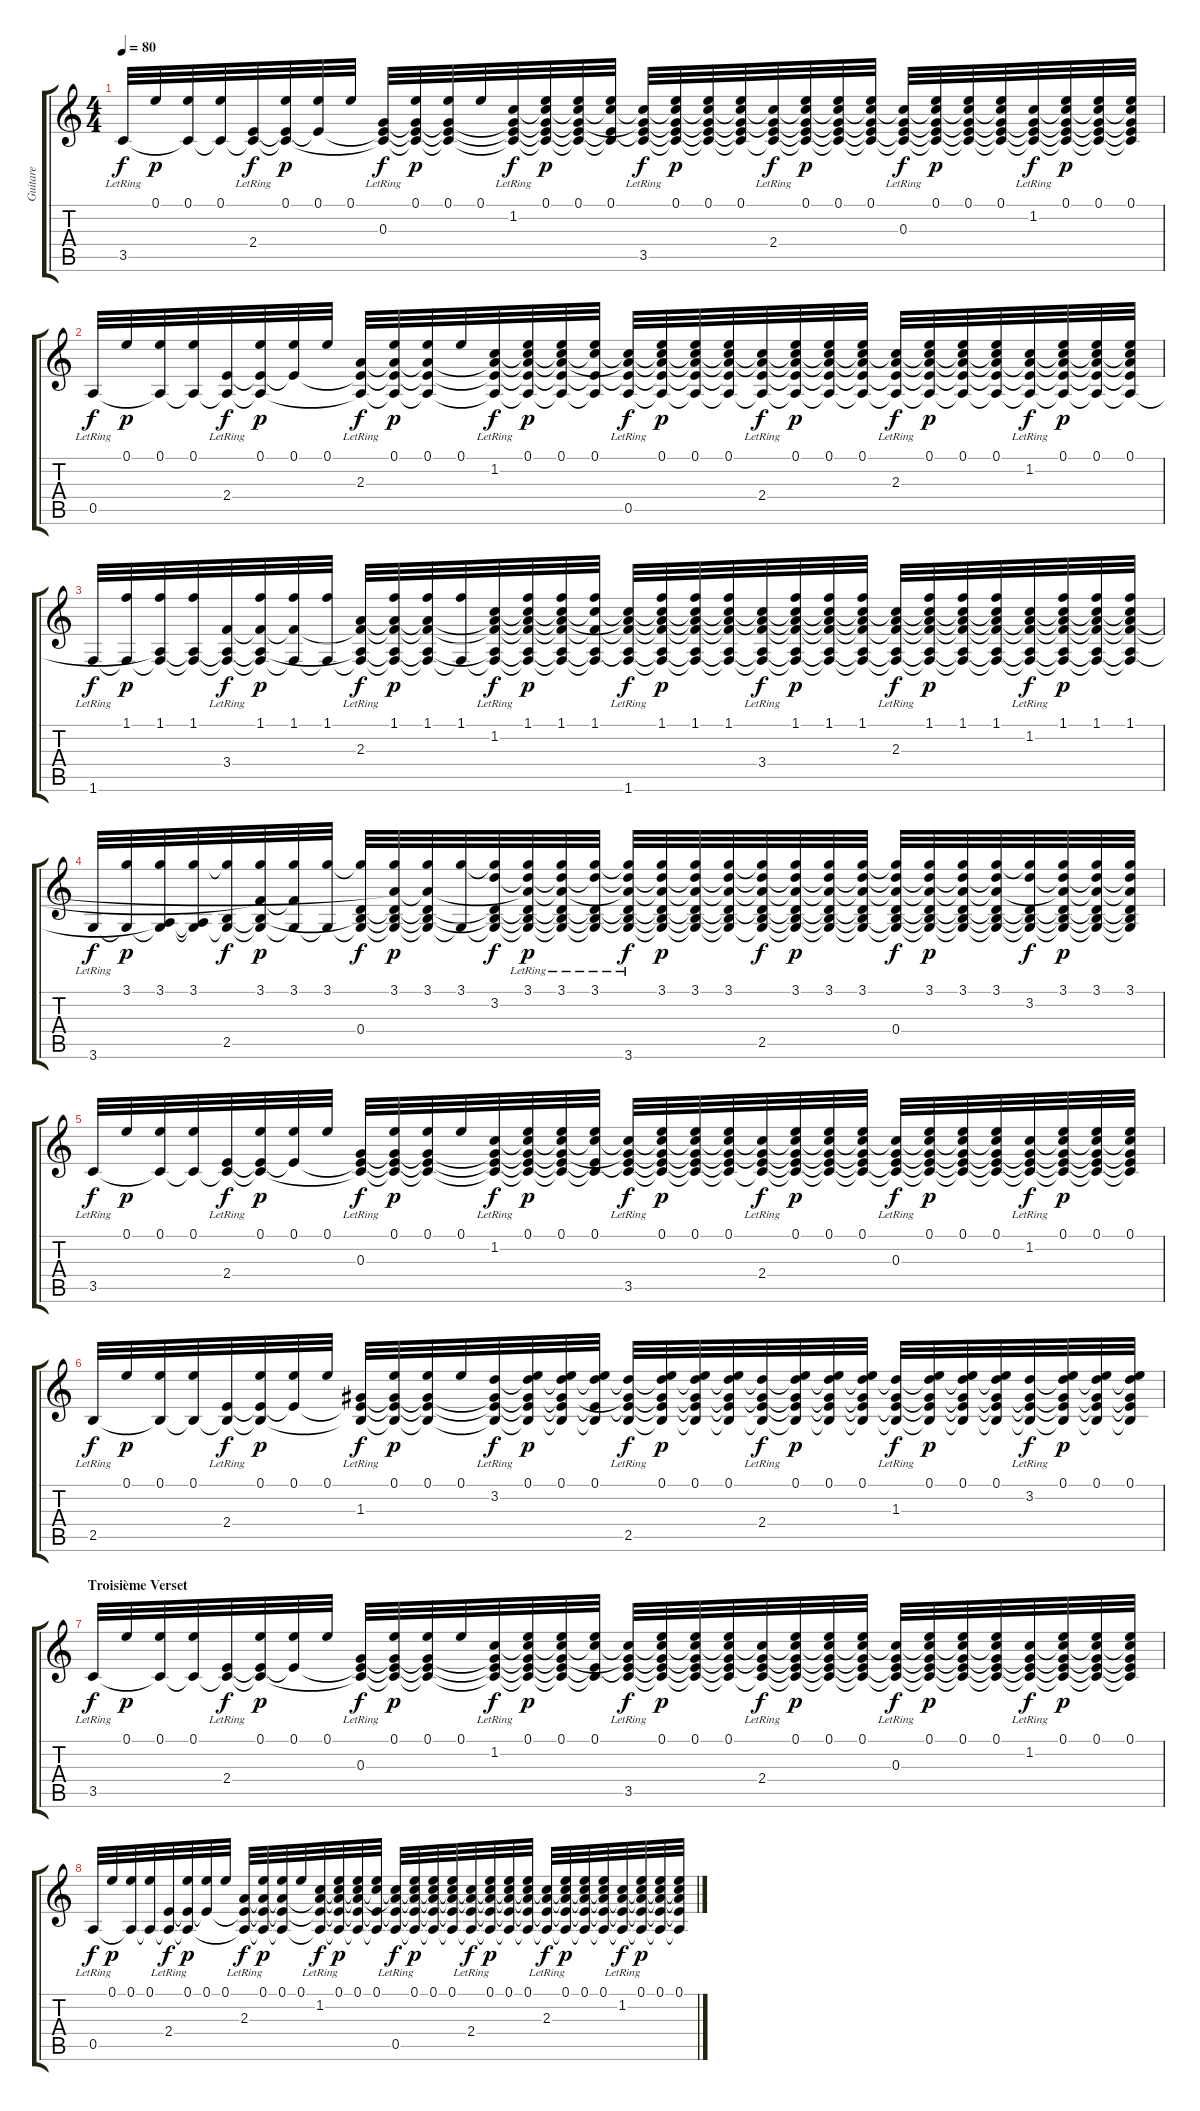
\track ("Guitare" "Guitare") {instrument acousticguitarnylon}
\staff {score tabs}
\tuning (E4 B3 G3 D3 A2 E2) {hide}
\ts (4 4)
\tempo 80
\clef g2
\ks c
3.5{lr}.32{dy f} 0.1.32{dy p} (0.1 3.5{t}).32 (0.1 3.5{t}).32 (2.4{lr} 3.5{t}).32{dy f} (0.1 2.4{t} 3.5{t}).32{dy p} (0.1 2.4{t}).32 0.1.32 (0.3{lr} 2.4{t} 3.5{t}).32{dy f} (0.1 0.3{t} 2.4{t} 3.5{t}).32{dy p} (0.1 0.3{t} 2.4{t} 3.5{t}).32 0.1.32 (1.2{lr} 0.3{t} 2.4{t} 3.5{t}).32{dy f} (0.1 1.2{t} 0.3{t} 2.4{t} 3.5{t}).32{dy p} (0.1 1.2{t} 0.3{t} 2.4{t} 3.5{t}).32 (0.1 1.2{t} 2.4{t} 3.5{t}).32 (1.2{t} 0.3{t} 2.4{t} 3.5{lr}).32{dy f} (0.1 1.2{t} 0.3{t} 2.4{t} 3.5{t}).32{dy p} (0.1 1.2{t} 0.3{t} 2.4{t} 3.5{t}).32 (0.1 1.2{t} 0.3{t} 2.4{t} 3.5{t}).32 (1.2{t} 0.3{t} 2.4{lr} 3.5{t}).32{dy f} (0.1 1.2{t} 0.3{t} 2.4{t} 3.5{t}).32{dy p} (0.1 1.2{t} 0.3{t} 2.4{t} 3.5{t}).32 (0.1 1.2{t} 0.3{t} 2.4{t} 3.5{t}).32 (1.2{t} 0.3{lr} 2.4{t} 3.5{t}).32{dy f} (0.1 1.2{t} 0.3{t} 2.4{t} 3.5{t}).32{dy p} (0.1 1.2{t} 0.3{t} 2.4{t} 3.5{t}).32 (0.1 1.2{t} 0.3{t} 2.4{t} 3.5{t}).32 (1.2{lr} 0.3{t} 2.4{t} 3.5{t}).32{dy f} (0.1 1.2{t} 0.3{t} 2.4{t} 3.5{t}).32{dy p} (0.1 1.2{t} 0.3{t} 2.4{t} 3.5{t}).32 (0.1 1.2{t} 0.3{t} 2.4{t} 3.5{t}).32 |
0.5{lr}.32{dy f} 0.1.32{dy p} (0.1 0.5{t}).32 (0.1 0.5{t}).32 (2.4{lr} 0.5{t}).32{dy f} (0.1 2.4{t} 0.5{t}).32{dy p} (0.1 2.4{t}).32 0.1.32 (2.3{lr} 2.4{t} 0.5{t}).32{dy f} (0.1 2.3{t} 2.4{t} 0.5{t}).32{dy p} (0.1 2.3{t} 2.4{t} 0.5{t}).32 0.1.32 (1.2{lr} 2.3{t} 2.4{t} 0.5{t}).32{dy f} (0.1 1.2{t} 2.3{t} 2.4{t} 0.5{t}).32{dy p} (0.1 1.2{t} 2.3{t} 2.4{t} 0.5{t}).32 (0.1 1.2{t} 2.4{t} 0.5{t}).32 (1.2{t} 2.3{t} 2.4{t} 0.5{lr}).32{dy f} (0.1 1.2{t} 2.3{t} 2.4{t} 0.5{t}).32{dy p} (0.1 1.2{t} 2.3{t} 2.4{t} 0.5{t}).32 (0.1 1.2{t} 2.3{t} 2.4{t} 0.5{t}).32 (1.2{t} 2.3{t} 2.4{lr} 0.5{t}).32{dy f} (0.1 1.2{t} 2.3{t} 2.4{t} 0.5{t}).32{dy p} (0.1 1.2{t} 2.3{t} 2.4{t} 0.5{t}).32 (0.1 1.2{t} 2.3{t} 2.4{t} 0.5{t}).32 (1.2{t} 2.3{lr} 2.4{t} 0.5{t}).32{dy f} (0.1 1.2{t} 2.3{t} 2.4{t} 0.5{t}).32{dy p} (0.1 1.2{t} 2.3{t} 2.4{t} 0.5{t}).32 (0.1 1.2{t} 2.3{t} 2.4{t} 0.5{t}).32 (1.2{lr} 2.3{t} 2.4{t} 0.5{t}).32{dy f} (0.1 1.2{t} 2.3{t} 2.4{t} 0.5{t}).32{dy p} (0.1 1.2{t} 2.3{t} 2.4{t} 0.5{t}).32 (0.1 1.2{t} 2.3{t} 2.4{t} 0.5{t}).32 |
1.6{lr}.32{dy f} (1.1 1.6{t}).32{dy p} (1.1 0.5{t} 1.6{t}).32 (1.1 0.5{t} 1.6{t}).32 (3.4{lr} 0.5{t} 1.6{t}).32{dy f} (1.1 3.4{t} 0.5{t} 1.6{t}).32{dy p} (1.1 3.4{t} 1.6{t}).32 (1.1 1.6{t}).32 (2.3{lr} 3.4{t} 0.5{t} 1.6{t}).32{dy f} (1.1 2.3{t} 3.4{t} 0.5{t} 1.6{t}).32{dy p} (1.1 2.3{t} 3.4{t} 0.5{t} 1.6{t}).32 (1.1 1.6{t}).32 (1.2{lr} 2.3{t} 3.4{t} 0.5{t} 1.6{t}).32{dy f} (1.1 1.2{t} 2.3{t} 3.4{t} 0.5{t} 1.6{t}).32{dy p} (1.1 1.2{t} 2.3{t} 3.4{t} 0.5{t} 1.6{t}).32 (1.1 1.2{t} 3.4{t} 0.5{t} 1.6{t}).32 (1.2{t} 2.3{t} 3.4{t} 0.5{t} 1.6{lr}).32{dy f} (1.1 1.2{t} 2.3{t} 3.4{t} 0.5{t} 1.6{t}).32{dy p} (1.1 1.2{t} 2.3{t} 3.4{t} 0.5{t} 1.6{t}).32 (1.1 1.2{t} 2.3{t} 3.4{t} 0.5{t} 1.6{t}).32 (1.2{t} 2.3{t} 3.4{lr} 0.5{t} 1.6{t}).32{dy f} (1.1 1.2{t} 2.3{t} 3.4{t} 0.5{t} 1.6{t}).32{dy p} (1.1 1.2{t} 2.3{t} 3.4{t} 0.5{t} 1.6{t}).32 (1.1 1.2{t} 2.3{t} 3.4{t} 0.5{t} 1.6{t}).32 (1.2{t} 2.3{lr} 3.4{t} 0.5{t} 1.6{t}).32{dy f} (1.1 1.2{t} 2.3{t} 3.4{t} 0.5{t} 1.6{t}).32{dy p} (1.1 1.2{t} 2.3{t} 3.4{t} 0.5{t} 1.6{t}).32 (1.1 1.2{t} 2.3{t} 3.4{t} 0.5{t} 1.6{t}).32 (1.2{lr} 2.3{t} 3.4{t} 0.5{t} 1.6{t}).32{dy f} (1.1 1.2{t} 2.3{t} 3.4{t} 0.5{t} 1.6{t}).32{dy p} (1.1 1.2{t} 2.3{t} 3.4{t} 0.5{t} 1.6{t}).32 (1.1 1.2{t} 2.3{t} 3.4{t} 0.5{t} 1.6{t}).32 |
3.6{lr}.32{dy f} (3.1 3.6{t}).32{dy p} (3.1 0.5{t} 3.6{t}).32 (3.1 0.5{t} 3.6{t}).32 (3.1{t} 2.5 3.6{t}).32{dy f} (3.1 3.4{t} 2.5{t} 3.6{t}).32{dy p} (3.1 3.4{t} 3.6{t}).32 (3.1 3.6{t}).32 (3.1{t} 0.4 2.5{t} 3.6{t}).32{dy f} (3.1 2.3{t} 0.4{t} 2.5{t} 3.6{t}).32{dy p} (3.1 2.3{t} 0.4{t} 2.5{t} 3.6{t}).32 (3.1 3.6{t}).32 (3.1{t} 3.2 0.4{t} 2.5{t} 3.6{t}).32{dy f} (3.1{lr} 3.2{t} 2.3{t} 0.4{t} 2.5{t} 3.6{t}).32{dy p} (3.1{lr} 3.2{t} 2.3{t} 0.4{t} 2.5{t} 3.6{t}).32 (3.1{lr} 3.2{t} 0.4{t} 2.5{t} 3.6{t}).32 (3.1{t} 3.2{t} 2.3{t} 0.4{t} 2.5{t} 3.6{lr}).32{dy f} (3.1 3.2{t} 2.3{t} 0.4{t} 2.5{t} 3.6{t}).32{dy p} (3.1 3.2{t} 2.3{t} 0.4{t} 2.5{t} 3.6{t}).32 (3.1 3.2{t} 2.3{t} 0.4{t} 2.5{t} 3.6{t}).32 (3.1{t} 3.2{t} 2.3{t} 0.4{t} 2.5 3.6{t}).32{dy f} (3.1 3.2{t} 2.3{t} 0.4{t} 2.5{t} 3.6{t}).32{dy p} (3.1 3.2{t} 2.3{t} 0.4{t} 2.5{t} 3.6{t}).32 (3.1 3.2{t} 2.3{t} 0.4{t} 2.5{t} 3.6{t}).32 (3.1{t} 3.2{t} 2.3{t} 0.4 2.5{t} 3.6{t}).32{dy f} (3.1 3.2{t} 2.3{t} 0.4{t} 2.5{t} 3.6{t}).32{dy p} (3.1 3.2{t} 2.3{t} 0.4{t} 2.5{t} 3.6{t}).32 (3.1 3.2{t} 2.3{t} 0.4{t} 2.5{t} 3.6{t}).32 (3.1{t} 3.2 0.4{t} 2.5{t} 3.6{t}).32{dy f} (3.1 3.2{t} 2.3{t} 0.4{t} 2.5{t} 3.6{t}).32{dy p} (3.1 3.2{t} 2.3{t} 0.4{t} 2.5{t} 3.6{t}).32 (3.1 3.2{t} 2.3{t} 0.4{t} 2.5{t} 3.6{t}).32 |
3.5{lr}.32{dy f} 0.1.32{dy p} (0.1 3.5{t}).32 (0.1 3.5{t}).32 (2.4{lr} 3.5{t}).32{dy f} (0.1 2.4{t} 3.5{t}).32{dy p} (0.1 2.4{t}).32 0.1.32 (0.3{lr} 2.4{t} 3.5{t}).32{dy f} (0.1 0.3{t} 2.4{t} 3.5{t}).32{dy p} (0.1 0.3{t} 2.4{t} 3.5{t}).32 0.1.32 (1.2{lr} 0.3{t} 2.4{t} 3.5{t}).32{dy f} (0.1 1.2{t} 0.3{t} 2.4{t} 3.5{t}).32{dy p} (0.1 1.2{t} 0.3{t} 2.4{t} 3.5{t}).32 (0.1 1.2{t} 2.4{t} 3.5{t}).32 (1.2{t} 0.3{t} 2.4{t} 3.5{lr}).32{dy f} (0.1 1.2{t} 0.3{t} 2.4{t} 3.5{t}).32{dy p} (0.1 1.2{t} 0.3{t} 2.4{t} 3.5{t}).32 (0.1 1.2{t} 0.3{t} 2.4{t} 3.5{t}).32 (1.2{t} 0.3{t} 2.4{lr} 3.5{t}).32{dy f} (0.1 1.2{t} 0.3{t} 2.4{t} 3.5{t}).32{dy p} (0.1 1.2{t} 0.3{t} 2.4{t} 3.5{t}).32 (0.1 1.2{t} 0.3{t} 2.4{t} 3.5{t}).32 (1.2{t} 0.3{lr} 2.4{t} 3.5{t}).32{dy f} (0.1 1.2{t} 0.3{t} 2.4{t} 3.5{t}).32{dy p} (0.1 1.2{t} 0.3{t} 2.4{t} 3.5{t}).32 (0.1 1.2{t} 0.3{t} 2.4{t} 3.5{t}).32 (1.2{lr} 0.3{t} 2.4{t} 3.5{t}).32{dy f} (0.1 1.2{t} 0.3{t} 2.4{t} 3.5{t}).32{dy p} (0.1 1.2{t} 0.3{t} 2.4{t} 3.5{t}).32 (0.1 1.2{t} 0.3{t} 2.4{t} 3.5{t}).32 |
2.5{lr}.32{dy f} 0.1.32{dy p} (0.1 2.5{t}).32 (0.1 2.5{t}).32 (2.4{lr} 2.5{t}).32{dy f} (0.1 2.4{t} 2.5{t}).32{dy p} (0.1 2.4{t}).32 0.1.32 (1.3{lr} 2.4{t} 2.5{t}).32{dy f} (0.1 1.3{t} 2.4{t} 2.5{t}).32{dy p} (0.1 1.3{t} 2.4{t} 2.5{t}).32 0.1.32 (3.2{lr} 1.3{t} 2.4{t} 2.5{t}).32{dy f} (0.1 3.2{t} 1.3{t} 2.4{t} 2.5{t}).32{dy p} (0.1 3.2{t} 1.3{t} 2.4{t} 2.5{t}).32 (0.1 3.2{t} 2.4{t} 2.5{t}).32 (3.2{t} 1.3{t} 2.4{t} 2.5{lr}).32{dy f} (0.1 3.2{t} 1.3{t} 2.4{t} 2.5{t}).32{dy p} (0.1 3.2{t} 1.3{t} 2.4{t} 2.5{t}).32 (0.1 3.2{t} 1.3{t} 2.4{t} 2.5{t}).32 (3.2{t} 1.3{t} 2.4{lr} 2.5{t}).32{dy f} (0.1 3.2{t} 1.3{t} 2.4{t} 2.5{t}).32{dy p} (0.1 3.2{t} 1.3{t} 2.4{t} 2.5{t}).32 (0.1 3.2{t} 1.3{t} 2.4{t} 2.5{t}).32 (3.2{t} 1.3{lr} 2.4{t} 2.5{t}).32{dy f} (0.1 3.2{t} 1.3{t} 2.4{t} 2.5{t}).32{dy p} (0.1 3.2{t} 1.3{t} 2.4{t} 2.5{t}).32 (0.1 3.2{t} 1.3{t} 2.4{t} 2.5{t}).32 (3.2{lr} 1.3{t} 2.4{t} 2.5{t}).32{dy f} (0.1 3.2{t} 1.3{t} 2.4{t} 2.5{t}).32{dy p} (0.1 3.2{t} 1.3{t} 2.4{t} 2.5{t}).32 (0.1 3.2{t} 1.3{t} 2.4{t} 2.5{t}).32 |
\section ("" "Troisième Verset")
3.5{lr}.32{dy f} 0.1.32{dy p} (0.1 3.5{t}).32 (0.1 3.5{t}).32 (2.4{lr} 3.5{t}).32{dy f} (0.1 2.4{t} 3.5{t}).32{dy p} (0.1 2.4{t}).32 0.1.32 (0.3{lr} 2.4{t} 3.5{t}).32{dy f} (0.1 0.3{t} 2.4{t} 3.5{t}).32{dy p} (0.1 0.3{t} 2.4{t} 3.5{t}).32 0.1.32 (1.2{lr} 0.3{t} 2.4{t} 3.5{t}).32{dy f} (0.1 1.2{t} 0.3{t} 2.4{t} 3.5{t}).32{dy p} (0.1 1.2{t} 0.3{t} 2.4{t} 3.5{t}).32 (0.1 1.2{t} 2.4{t} 3.5{t}).32 (1.2{t} 0.3{t} 2.4{t} 3.5{lr}).32{dy f} (0.1 1.2{t} 0.3{t} 2.4{t} 3.5{t}).32{dy p} (0.1 1.2{t} 0.3{t} 2.4{t} 3.5{t}).32 (0.1 1.2{t} 0.3{t} 2.4{t} 3.5{t}).32 (1.2{t} 0.3{t} 2.4{lr} 3.5{t}).32{dy f} (0.1 1.2{t} 0.3{t} 2.4{t} 3.5{t}).32{dy p} (0.1 1.2{t} 0.3{t} 2.4{t} 3.5{t}).32 (0.1 1.2{t} 0.3{t} 2.4{t} 3.5{t}).32 (1.2{t} 0.3{lr} 2.4{t} 3.5{t}).32{dy f} (0.1 1.2{t} 0.3{t} 2.4{t} 3.5{t}).32{dy p} (0.1 1.2{t} 0.3{t} 2.4{t} 3.5{t}).32 (0.1 1.2{t} 0.3{t} 2.4{t} 3.5{t}).32 (1.2{lr} 0.3{t} 2.4{t} 3.5{t}).32{dy f} (0.1 1.2{t} 0.3{t} 2.4{t} 3.5{t}).32{dy p} (0.1 1.2{t} 0.3{t} 2.4{t} 3.5{t}).32 (0.1 1.2{t} 0.3{t} 2.4{t} 3.5{t}).32 |
0.5{lr}.32{dy f} 0.1.32{dy p} (0.1 0.5{t}).32 (0.1 0.5{t}).32 (2.4{lr} 0.5{t}).32{dy f} (0.1 2.4{t} 0.5{t}).32{dy p} (0.1 2.4{t}).32 0.1.32 (2.3{lr} 2.4{t} 0.5{t}).32{dy f} (0.1 2.3{t} 2.4{t} 0.5{t}).32{dy p} (0.1 2.3{t} 2.4{t} 0.5{t}).32 0.1.32 (1.2{lr} 2.3{t} 2.4{t} 0.5{t}).32{dy f} (0.1 1.2{t} 2.3{t} 2.4{t} 0.5{t}).32{dy p} (0.1 1.2{t} 2.3{t} 2.4{t} 0.5{t}).32 (0.1 1.2{t} 2.4{t} 0.5{t}).32 (1.2{t} 2.3{t} 2.4{t} 0.5{lr}).32{dy f} (0.1 1.2{t} 2.3{t} 2.4{t} 0.5{t}).32{dy p} (0.1 1.2{t} 2.3{t} 2.4{t} 0.5{t}).32 (0.1 1.2{t} 2.3{t} 2.4{t} 0.5{t}).32 (1.2{t} 2.3{t} 2.4{lr} 0.5{t}).32{dy f} (0.1 1.2{t} 2.3{t} 2.4{t} 0.5{t}).32{dy p} (0.1 1.2{t} 2.3{t} 2.4{t} 0.5{t}).32 (0.1 1.2{t} 2.3{t} 2.4{t} 0.5{t}).32 (1.2{t} 2.3{lr} 2.4{t} 0.5{t}).32{dy f} (0.1 1.2{t} 2.3{t} 2.4{t} 0.5{t}).32{dy p} (0.1 1.2{t} 2.3{t} 2.4{t} 0.5{t}).32 (0.1 1.2{t} 2.3{t} 2.4{t} 0.5{t}).32 (1.2{lr} 2.3{t} 2.4{t} 0.5{t}).32{dy f} (0.1 1.2{t} 2.3{t} 2.4{t} 0.5{t}).32{dy p} (0.1 1.2{t} 2.3{t} 2.4{t} 0.5{t}).32 (0.1 1.2{t} 2.3{t} 2.4{t} 0.5{t}).32
